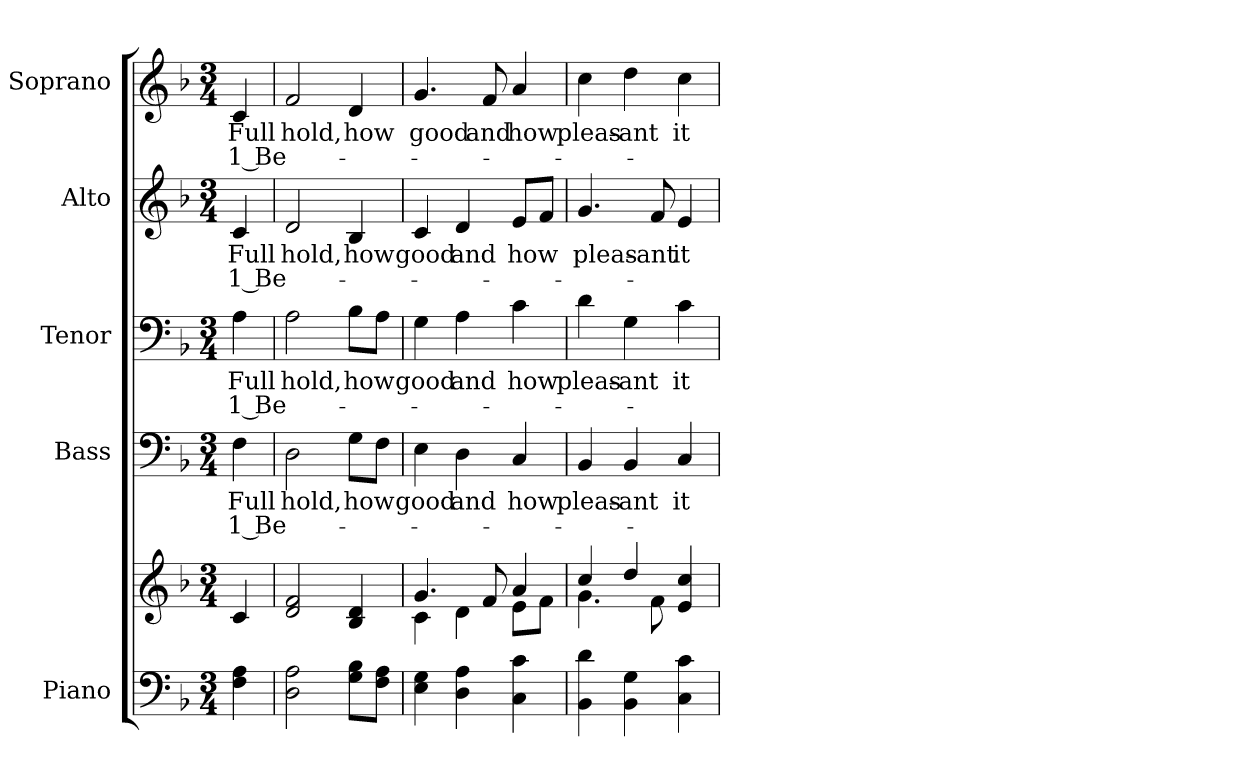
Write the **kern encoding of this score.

**kern	**kern	**kern	**text	**text	**kern	**text	**text	**kern	**text	**text	**kern	**text	**text
*part5	*part5	*part4	*part4	*part4	*part3	*part3	*part3	*part2	*part2	*part2	*part1	*part1	*part1
*staff6	*staff5	*staff4	*staff4	*staff4	*staff3	*staff3	*staff3	*staff2	*staff2	*staff2	*staff1	*staff1	*staff1
*I"Piano	*	*I"Bass	*	*	*I"Tenor	*	*	*I"Alto	*	*	*I"Soprano	*	*
*I'Pno.	*	*I'B.	*	*	*I'T.	*	*	*I'A.	*	*	*I'S.	*	*
!!LO:PB:g=z
*clefF4	*clefG2	*clefF4	*	*	*clefF4	*	*	*clefG2	*	*	*clefG2	*	*
*k[b-]	*k[b-]	*k[b-]	*	*	*k[b-]	*	*	*k[b-]	*	*	*k[b-]	*	*
*F:	*F:	*F:	*	*	*F:	*	*	*F:	*	*	*F:	*	*
*M3/4	*M3/4	*M3/4	*	*	*M3/4	*	*	*M3/4	*	*	*M3/4	*	*
*MM150	*MM150	*MM150	*	*	*MM150	*	*	*MM150	*	*	*MM150	*	*
=	=	=	=	=	=	=	=	=	=	=	=	=	=
!	!	!	!LO:LY:a:color=#000000	!LO:LY:b:color=#000000	!	!	!	!	!	!	!	!	!
!	!	!	!	!	!	!LO:LY:a:color=#000000	!LO:LY:b:color=#000000	!	!	!	!	!	!
!	!	!	!	!	!	!	!	!	!LO:LY:a:color=#000000	!LO:LY:b:color=#000000	!	!	!
!	!	!	!	!	!	!	!	!	!	!	!	!LO:LY:a:color=#000000	!LO:LY:b:color=#000000
4Fi\ 4Ai	4ci/	4Fi\	Full	1 Be-	4Ai\	Full	1 Be-	4ci/	Full	1 Be-	4ci/	Full	1 Be-
=1	=1	=1	=1	=1	=1	=1	=1	=1	=1	=1	=1	=1	=1
!	!	!	!LO:LY:b:color=#000000	!	!	!	!	!	!	!	!	!	!
!	!	!	!	!	!	!LO:LY:b:color=#000000	!	!	!	!	!	!	!
!	!	!	!	!	!	!	!	!	!LO:LY:b:color=#000000	!	!	!	!
!	!	!	!	!	!	!	!	!	!	!	!	!LO:LY:b:color=#000000	!
2Di\ 2Ai	2di/ 2fi	2Di\	-hold,	.	2Ai\	-hold,	.	2di/	-hold,	.	2fi/	-hold,	.
!	!	!	!LO:LY:b:color=#000000	!	!	!	!	!	!	!	!	!	!
!	!	!	!	!	!	!LO:LY:b:color=#000000	!	!	!	!	!	!	!
!	!	!	!	!	!	!	!	!	!LO:LY:b:color=#000000	!	!	!	!
!	!	!	!	!	!	!	!	!	!	!	!	!LO:LY:b:color=#000000	!
8Gi\ 8B-iL	4B-i/ 4di	8Gi\L	how	.	8B-i\L	how	.	4B-i/	how	.	4di/	how	.
8Fi\ 8AiJ	.	8Fi\J	.	.	8Ai\J	.	.	.	.	.	.	.	.
=2	=2	=2	=2	=2	=2	=2	=2	=2	=2	=2	=2	=2	=2
*	*^	*	*	*	*	*	*	*	*	*	*	*	*
!	!	!	!	!LO:LY:b:color=#000000	!	!	!	!	!	!	!	!	!	!
!	!	!	!	!	!	!	!LO:LY:b:color=#000000	!	!	!	!	!	!	!
!	!	!	!	!	!	!	!	!	!	!LO:LY:b:color=#000000	!	!	!	!
!	!	!	!	!	!	!	!	!	!	!	!	!	!LO:LY:b:color=#000000	!
4Ei\ 4Gi	4.gi/	4ci\	4Ei\	good	.	4Gi\	good	.	4ci/	good	.	4.gi/	good	.
!	!	!	!	!LO:LY:b:color=#000000	!	!	!	!	!	!	!	!	!	!
!	!	!	!	!	!	!	!LO:LY:b:color=#000000	!	!	!	!	!	!	!
!	!	!	!	!	!	!	!	!	!	!LO:LY:b:color=#000000	!	!	!	!
4Di\ 4Ai	.	4di\	4Di\	and	.	4Ai\	and	.	4di/	and	.	.	.	.
!	!	!	!	!	!	!	!	!	!	!	!	!	!LO:LY:b:color=#000000	!
.	8fi/	.	.	.	.	.	.	.	.	.	.	8fi/	and	.
!	!	!	!	!LO:LY:b:color=#000000	!	!	!	!	!	!	!	!	!	!
!	!	!	!	!	!	!	!LO:LY:b:color=#000000	!	!	!	!	!	!	!
!	!	!	!	!	!	!	!	!	!	!LO:LY:b:color=#000000	!	!	!	!
!	!	!	!	!	!	!	!	!	!	!	!	!	!LO:LY:b:color=#000000	!
4Ci\ 4ci	4ai/	8ei\L	4Ci/	how	.	4ci\	how	.	8ei/L	how	.	4ai/	how	.
.	.	8fi\J	.	.	.	.	.	.	8fi/J	.	.	.	.	.
=3	=3	=3	=3	=3	=3	=3	=3	=3	=3	=3	=3	=3	=3	=3
!	!	!	!	!LO:LY:b:color=#000000	!	!	!	!	!	!	!	!	!	!
!	!	!	!	!	!	!	!LO:LY:b:color=#000000	!	!	!	!	!	!	!
!	!	!	!	!	!	!	!	!	!	!LO:LY:b:color=#000000	!	!	!	!
!	!	!	!	!	!	!	!	!	!	!	!	!	!LO:LY:b:color=#000000	!
4BB-i\ 4di	4cci/	4.gi\	4BB-i/	pleas-	.	4di\	pleas-	.	4.gi/	pleas-	.	4cci\	pleas-	.
!	!	!	!	!LO:LY:b:color=#000000	!	!	!	!	!	!	!	!	!	!
!	!	!	!	!	!	!	!LO:LY:b:color=#000000	!	!	!	!	!	!	!
!	!	!	!	!	!	!	!	!	!	!	!	!	!LO:LY:b:color=#000000	!
4BB-i\ 4Gi	4ddi/	.	4BB-i/	-ant	.	4Gi\	-ant	.	.	.	.	4ddi\	-ant	.
!	!	!	!	!	!	!	!	!	!	!LO:LY:b:color=#000000	!	!	!	!
.	.	8fi\	.	.	.	.	.	.	8fi/	-ant	.	.	.	.
!	!	!	!	!LO:LY:b:color=#000000	!	!	!	!	!	!	!	!	!	!
!	!	!	!	!	!	!	!LO:LY:b:color=#000000	!	!	!	!	!	!	!
!	!	!	!	!	!	!	!	!	!	!LO:LY:b:color=#000000	!	!	!	!
!	!	!	!	!	!	!	!	!	!	!	!	!	!LO:LY:b:color=#000000	!
4Ci\ 4ci	4ei/ 4cci	4ryy	4Ci/	it	.	4ci\	it	.	4ei/	it	.	4cci\	it	.
*	*v	*v	*	*	*	*	*	*	*	*	*	*	*	*
=	=	=	=	=	=	=	=	=	=	=	=	=	=
*-	*-	*-	*-	*-	*-	*-	*-	*-	*-	*-	*-	*-	*-
